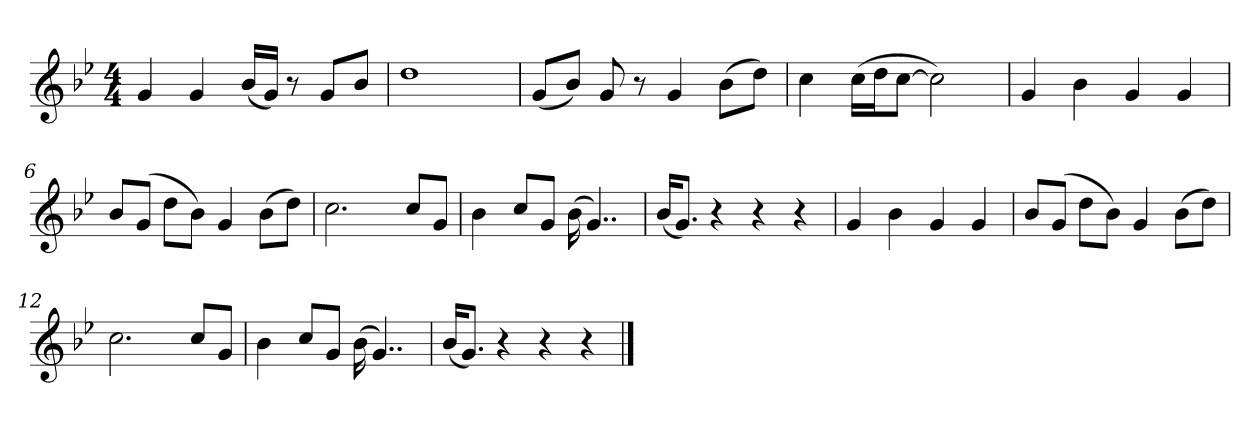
**kern
*part1
*staff1
*k[b-e-]
*M4/4
=1
4g
4g
(16b-LL
16gJJ)
8r
8gL
8b-J
=2
1dd
=3
(8gL
8b-J)
8g
8r
4g
(8b-L
8ddJ)
=4
4cc
(16ccLL
16ddJ
[8ccJ
2cc])
=5
4g
4b-
4g
4g
=6
8b-L
(8gJ
8ddL
8b-J)
4g
(8b-L
8ddJ)
=7
2.cc
8ccL
8gJ
=8
4b-
8ccL
8gJ
(16b-
4..g)
=9
(16b-KL
8.gJ)
4r
4r
4r
=10
4g
4b-
4g
4g
=11
8b-L
(8gJ
8ddL
8b-J)
4g
(8b-L
8ddJ)
=12
2.cc
8ccL
8gJ
=13
4b-
8ccL
8gJ
(16b-
4..g)
=14
(16b-KL
8.gJ)
4r
4r
4r
==
*-
